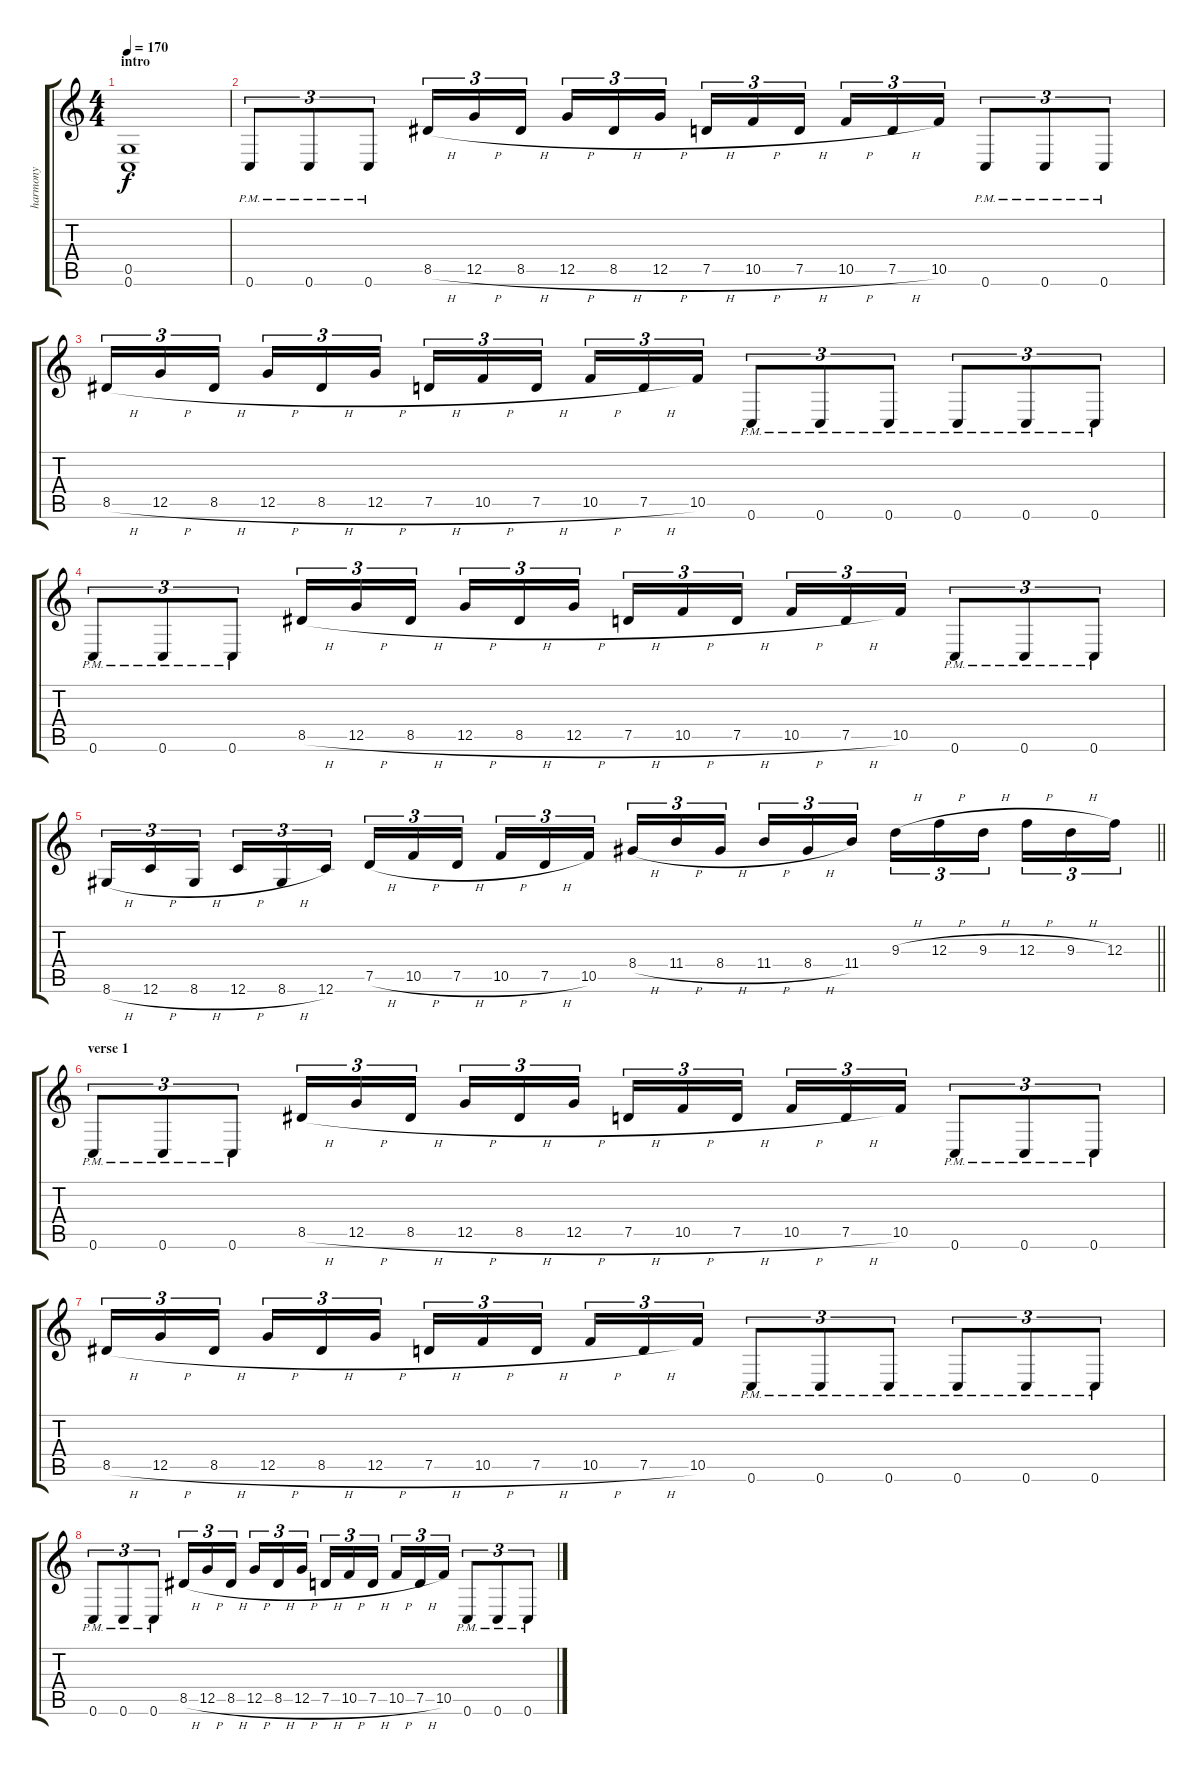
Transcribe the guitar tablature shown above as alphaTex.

\track ("harmony" "harmony") {instrument distortionguitar}
\staff {score tabs}
\tuning (D4 A3 F3 C3 G2 C2) {hide}
\ts (4 4)
\section ("" "intro")
\tempo 170
\clef g2
\ks c
(0.5 0.6).1{dy f volume 6 balance 16 instrument distortionguitar} |
0.6{pm}.8{tu (3 2)} 0.6{pm}.8{tu (3 2)} 0.6{pm}.8{tu (3 2)} 8.5{h}.16{tu (3 2)} 12.5{h}.16{tu (3 2)} 8.5{h}.16{tu (3 2) beam splitsecondary} 12.5{h}.16{tu (3 2)} 8.5{h}.16{tu (3 2)} 12.5{h}.16{tu (3 2)} 7.5{h}.16{tu (3 2)} 10.5{h}.16{tu (3 2)} 7.5{h}.16{tu (3 2) beam splitsecondary} 10.5{h}.16{tu (3 2)} 7.5{h}.16{tu (3 2)} 10.5.16{tu (3 2)} 0.6{pm}.8{tu (3 2)} 0.6{pm}.8{tu (3 2)} 0.6{pm}.8{tu (3 2)} |
8.5{h}.16{tu (3 2)} 12.5{h}.16{tu (3 2)} 8.5{h}.16{tu (3 2) beam splitsecondary} 12.5{h}.16{tu (3 2)} 8.5{h}.16{tu (3 2)} 12.5{h}.16{tu (3 2)} 7.5{h}.16{tu (3 2)} 10.5{h}.16{tu (3 2)} 7.5{h}.16{tu (3 2) beam splitsecondary} 10.5{h}.16{tu (3 2)} 7.5{h}.16{tu (3 2)} 10.5.16{tu (3 2)} 0.6{pm}.8{tu (3 2)} 0.6{pm}.8{tu (3 2)} 0.6{pm}.8{tu (3 2)} 0.6{pm}.8{tu (3 2)} 0.6{pm}.8{tu (3 2)} 0.6{pm}.8{tu (3 2)} |
0.6{pm}.8{tu (3 2)} 0.6{pm}.8{tu (3 2)} 0.6{pm}.8{tu (3 2)} 8.5{h}.16{tu (3 2)} 12.5{h}.16{tu (3 2)} 8.5{h}.16{tu (3 2) beam splitsecondary} 12.5{h}.16{tu (3 2)} 8.5{h}.16{tu (3 2)} 12.5{h}.16{tu (3 2)} 7.5{h}.16{tu (3 2)} 10.5{h}.16{tu (3 2)} 7.5{h}.16{tu (3 2) beam splitsecondary} 10.5{h}.16{tu (3 2)} 7.5{h}.16{tu (3 2)} 10.5.16{tu (3 2)} 0.6{pm}.8{tu (3 2)} 0.6{pm}.8{tu (3 2)} 0.6{pm}.8{tu (3 2)} |
\barLineRight lightlight
8.6{h}.16{tu (3 2)} 12.6{h}.16{tu (3 2)} 8.6{h}.16{tu (3 2) beam splitsecondary} 12.6{h}.16{tu (3 2)} 8.6{h}.16{tu (3 2)} 12.6.16{tu (3 2)} 7.5{h}.16{tu (3 2)} 10.5{h}.16{tu (3 2)} 7.5{h}.16{tu (3 2) beam splitsecondary} 10.5{h}.16{tu (3 2)} 7.5{h}.16{tu (3 2)} 10.5.16{tu (3 2)} 8.4{h}.16{tu (3 2)} 11.4{h}.16{tu (3 2)} 8.4{h}.16{tu (3 2) beam splitsecondary} 11.4{h}.16{tu (3 2)} 8.4{h}.16{tu (3 2)} 11.4.16{tu (3 2)} 9.3{h}.16{tu (3 2)} 12.3{h}.16{tu (3 2)} 9.3{h}.16{tu (3 2) beam splitsecondary} 12.3{h}.16{tu (3 2)} 9.3{h}.16{tu (3 2)} 12.3.16{tu (3 2)} |
\section ("" "verse 1")
0.6{pm}.8{tu (3 2)} 0.6{pm}.8{tu (3 2)} 0.6{pm}.8{tu (3 2)} 8.5{h}.16{tu (3 2)} 12.5{h}.16{tu (3 2)} 8.5{h}.16{tu (3 2) beam splitsecondary} 12.5{h}.16{tu (3 2)} 8.5{h}.16{tu (3 2)} 12.5{h}.16{tu (3 2)} 7.5{h}.16{tu (3 2)} 10.5{h}.16{tu (3 2)} 7.5{h}.16{tu (3 2) beam splitsecondary} 10.5{h}.16{tu (3 2)} 7.5{h}.16{tu (3 2)} 10.5.16{tu (3 2)} 0.6{pm}.8{tu (3 2)} 0.6{pm}.8{tu (3 2)} 0.6{pm}.8{tu (3 2)} |
8.5{h}.16{tu (3 2)} 12.5{h}.16{tu (3 2)} 8.5{h}.16{tu (3 2) beam splitsecondary} 12.5{h}.16{tu (3 2)} 8.5{h}.16{tu (3 2)} 12.5{h}.16{tu (3 2)} 7.5{h}.16{tu (3 2)} 10.5{h}.16{tu (3 2)} 7.5{h}.16{tu (3 2) beam splitsecondary} 10.5{h}.16{tu (3 2)} 7.5{h}.16{tu (3 2)} 10.5.16{tu (3 2)} 0.6{pm}.8{tu (3 2)} 0.6{pm}.8{tu (3 2)} 0.6{pm}.8{tu (3 2)} 0.6{pm}.8{tu (3 2)} 0.6{pm}.8{tu (3 2)} 0.6{pm}.8{tu (3 2)} |
0.6{pm}.8{tu (3 2)} 0.6{pm}.8{tu (3 2)} 0.6{pm}.8{tu (3 2)} 8.5{h}.16{tu (3 2)} 12.5{h}.16{tu (3 2)} 8.5{h}.16{tu (3 2) beam splitsecondary} 12.5{h}.16{tu (3 2)} 8.5{h}.16{tu (3 2)} 12.5{h}.16{tu (3 2)} 7.5{h}.16{tu (3 2)} 10.5{h}.16{tu (3 2)} 7.5{h}.16{tu (3 2) beam splitsecondary} 10.5{h}.16{tu (3 2)} 7.5{h}.16{tu (3 2)} 10.5.16{tu (3 2)} 0.6{pm}.8{tu (3 2)} 0.6{pm}.8{tu (3 2)} 0.6{pm}.8{tu (3 2)}
